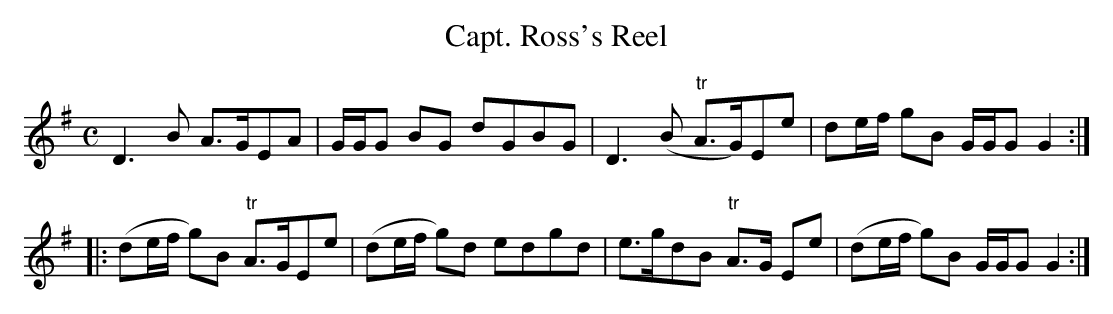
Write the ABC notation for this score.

X:1
T:Capt. Ross's Reel
M:C
K:G major
D3B A>GEA| G/G/G BG dGBG| \
D3(B "tr"A>G)Ee| de/f/ gB G/G/G G2::
(de/f/ g)B "tr"A>GEe| (de/f/ g)d edgd|\
e>gdB "tr"A>G Ee| (de/f/ g)B G/G/G G2:|
